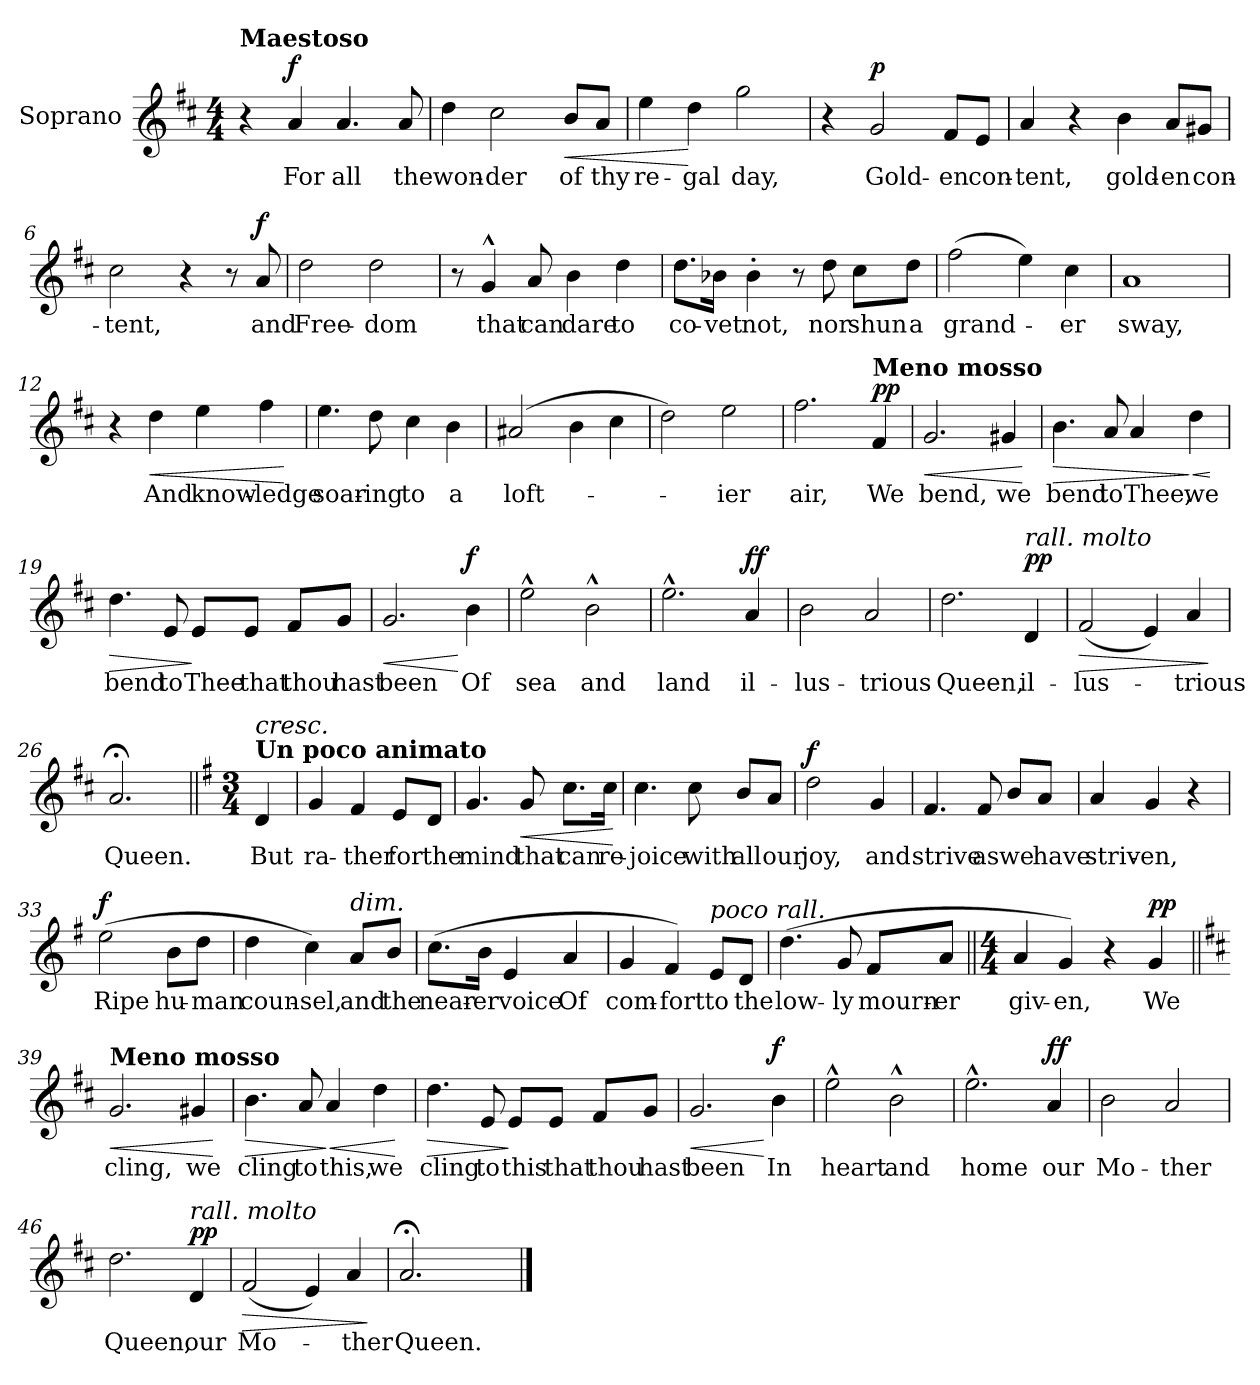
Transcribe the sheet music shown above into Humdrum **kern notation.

**kern	**text	**dynam
*part1	*part1	*part1
*staff1	*staff1	*staff1
*I"Soprano	*	*
*clefG2	*	*
*k[f#c#]	*	*
*M4/4	*	*
=1	=1	=1
!LO:TX:a:B:t=Maestoso	!	!
4r	.	.
!	!LO:LY:b	!LO:DY:a
4a/	For	f
!	!LO:LY:b	!
4.a/	all	.
!	!LO:LY:b	!
8a/	the	.
=2	=2	=2
!	!LO:LY:b	!
4dd\	won-	.
!	!LO:LY:b	!
2cc#\	-der	.
!	!LO:LY:b	!LO:HP:b
8b/L	of	<
!	!LO:LY:b	!
8a/J	thy	.
=3	=3	=3
!	!LO:LY:b	!
4ee\	re-	.
!	!LO:LY:b	!
4dd\	-gal	[
!	!LO:LY:b	!
2gg\	day,	.
=4	=4	=4
4r	.	.
!	!LO:LY:b	!LO:DY:a
2g/	Gold-	p
!	!LO:LY:b	!
8f#/L	-en	.
!	!LO:LY:b	!
8e/J	con-	.
!!LO:LB:g=z
=5	=5	=5
!	!LO:LY:b	!
4a/	-tent,	.
4r	.	.
!	!LO:LY:b	!
4b\	gold-	.
!	!LO:LY:b	!
8a/L	-en	.
!	!LO:LY:b	!
8g#X/J	con-	.
=6	=6	=6
!	!LO:LY:b	!
2cc#\	-tent,	.
4r	.	.
8r	.	.
!	!LO:LY:b	!LO:DY:a
8a/	and	f
=7	=7	=7
!	!LO:LY:b	!
2dd\	Free-	.
!	!LO:LY:b	!
2dd\	-dom	.
=8	=8	=8
8r	.	.
!	!LO:LY:b	!
4g^^/	that	.
!	!LO:LY:b	!
8a/	can	.
!	!LO:LY:b	!
4b\	dare	.
!	!LO:LY:b	!
4dd\	to	.
!!LO:LB:g=z
=9	=9	=9
!	!LO:LY:b	!
8.dd\L	co-	.
!	!LO:LY:b	!
16b-X\Jk	-vet	.
!	!LO:LY:b	!
4b-'\	not,	.
8r	.	.
!	!LO:LY:b	!
8dd\	nor	.
!	!LO:LY:b	!
8cc#\L	shun	.
!	!LO:LY:b	!
8dd\J	a	.
=10	=10	=10
!	!LO:LY:b	!
(>2ff#\	grand-	.
4ee\)	.	.
!	!LO:LY:b	!
4cc#\	-er	.
=11	=11	=11
!	!LO:LY:b	!
1a	sway,	.
=12	=12	=12
4r	.	.
!	!LO:LY:b	!LO:HP:b
4dd\	And	<
!	!LO:LY:b	!
4ee\	know-	.
!	!LO:LY:b	!
4ff#\	-ledge	.
.	.	[
!!LO:LB:g=z
=13	=13	=13
!	!LO:LY:b	!
4.ee\	soar-	.
!	!LO:LY:b	!
8dd\	-ing	.
!	!LO:LY:b	!
4cc#\	to	.
!	!LO:LY:b	!
4b\	a	.
=14	=14	=14
!	!LO:LY:b	!
(>2a#X/	loft-	.
4b\	.	.
4cc#\	.	.
=15	=15	=15
2dd\)	.	.
!	!LO:LY:b	!
2ee\	-ier	.
=16	=16	=16
!	!LO:LY:b	!
2.ff#\	air,	.
!LO:TX:a:B:t=Meno mosso	!	!
!	!LO:LY:b	!LO:DY:a
4f#/	We	pp
=17	=17	=17
!	!LO:LY:b	!LO:HP:b
2.g/	bend,	<
!	!LO:LY:b	!
4g#X/	we	.
.	.	[
!!LO:LB:g=z
=18	=18	=18
!	!LO:LY:b	!LO:HP:b
4.b\	bend	>
!	!LO:LY:b	!
8a/	to	.
!	!LO:LY:b	!
4a/	Thee,	.
!	!LO:LY:b	!LO:HP:n=1:b
4dd\	we	] <
.	.	[
=19	=19	=19
!	!LO:LY:b	!LO:HP:b
4.dd\	bend	>
!	!LO:LY:b	!
8e/	to	.
!	!LO:LY:b	!
8e/L	Thee	]
!	!LO:LY:b	!
8e/J	that	.
!	!LO:LY:b	!
8f#/L	thou	.
!	!LO:LY:b	!
8g/J	hast	.
=20	=20	=20
!	!LO:LY:b	!LO:HP:b
2.g/	been	<
!	!LO:LY:b	!LO:DY:n=1:a
4b\	Of	[ f
=21	=21	=21
!	!LO:LY:b	!
2ee^^\	sea	.
!	!LO:LY:b	!
2b^^\	and	.
=22	=22	=22
!	!LO:LY:b	!
2.ee^^\	land	.
!	!LO:LY:b	!LO:DY:a
4a/	il-	ff
!!LO:LB:g=z
=23	=23	=23
!	!LO:LY:b	!
2b\	-lus-	.
!	!LO:LY:b	!
2a/	-trious	.
=24	=24	=24
!	!LO:LY:b	!
2.dd\	Queen,	.
!LO:TX:a:i:t=rall. molto	!	!
!	!LO:LY:b	!LO:DY:a
4d/	il-	pp
=25	=25	=25
!	!LO:LY:b	!LO:HP:b
(<2f#/	-lus-	>
4e/)	.	.
!	!LO:LY:b	!
4a/	-trious	.
.	.	]
=26	=26	=26
!	!LO:LY:b	!
2.a;</	Queen.	.
=26X1||	=26X1||	=26X1||
*k[f#]	*	*
*M3/4	*	*
!LO:TX:a:B:t=Un poco animato	!	!
!LO:TX:a:i:t=cresc.	!	!
!	!LO:LY:b	!
4d/	But	.
=27	=27	=27
!	!LO:LY:b	!
4g/	ra-	.
!	!LO:LY:b	!
4f#/	-ther	.
!	!LO:LY:b	!
8e/L	for	.
!	!LO:LY:b	!
8d/J	the	.
=28	=28	=28
!	!LO:LY:b	!
4.g/	mind	.
!	!LO:LY:b	!LO:HP:b
8g/	that	<
!	!LO:LY:b	!
8.cc\L	can	.
!	!LO:LY:b	!
16cc\Jk	re-	.
.	.	[
!!LO:LB:g=z
=29	=29	=29
!	!LO:LY:b	!
4.cc\	-joice	.
!	!LO:LY:b	!
8cc\	with	.
!	!LO:LY:b	!
8b/L	all	.
!	!LO:LY:b	!
8a/J	our	.
=30	=30	=30
!	!LO:LY:b	!LO:DY:a
2dd\	joy,	f
!	!LO:LY:b	!
4g/	and	.
=31	=31	=31
!	!LO:LY:b	!
4.f#/	strive	.
!	!LO:LY:b	!
8f#/	as	.
!	!LO:LY:b	!
8b/L	we	.
!	!LO:LY:b	!
8a/J	have	.
=32	=32	=32
!	!LO:LY:b	!
4a/	striv-	.
!	!LO:LY:b	!
4g/	-en,	.
4r	.	.
=33	=33	=33
!	!LO:LY:b	!LO:DY:a
(>2ee\	Ripe	f
!	!LO:LY:b	!
8b\L	hu-	.
!	!LO:LY:b	!
8dd\J	-man	.
!!LO:LB:g=z
=34	=34	=34
!	!LO:LY:b	!
4dd\	coun-	.
!	!LO:LY:b	!
4cc\)	-sel,	.
!LO:TX:a:i:t=dim.	!	!
!	!LO:LY:b	!
8a/L	and	.
!	!LO:LY:b	!
8b/J	the	.
=35	=35	=35
!	!LO:LY:b	!
(>8.cc\L	near-	.
!	!LO:LY:b	!
16b\Jk	-er	.
!	!LO:LY:b	!
4e/	voice	.
!	!LO:LY:b	!
4a/	Of	.
=36	=36	=36
!	!LO:LY:b	!
4g/	com-	.
!	!LO:LY:b	!
4f#/)	-fort	.
!LO:TX:a:i:t=poco rall.	!	!
!	!LO:LY:b	!
8e/L	to	.
!	!LO:LY:b	!
8d/J	the	.
=37	=37	=37
!	!LO:LY:b	!
(>4.dd\	low-	.
!	!LO:LY:b	!
8g/	-ly	.
!	!LO:LY:b	!
8f#/L	mourn-	.
!	!LO:LY:b	!
8a/J	-er	.
!!LO:LB:g=z
=38||	=38||	=38||
*M4/4	*	*
!	!LO:LY:b	!
4a/	giv-	.
!	!LO:LY:b	!
4g/)	-en,	.
4r	.	.
!	!LO:LY:b	!LO:DY:a
4g/	We	pp
=39||	=39||	=39||
*k[f#c#]	*	*
!LO:TX:a:B:t=Meno mosso	!	!
!	!LO:LY:b	!LO:HP:b
2.g/	cling,	<
!	!LO:LY:b	!
4g#X/	we	.
.	.	[
=40	=40	=40
!	!LO:LY:b	!LO:HP:b
4.b\	cling	>
!	!LO:LY:b	!
8a/	to	.
!	!LO:LY:b	!LO:HP:n=1:b
4a/	this,	] <
!	!LO:LY:b	!
4dd\	we	.
.	.	[
=41	=41	=41
!	!LO:LY:b	!LO:HP:b
4.dd\	cling	>
!	!LO:LY:b	!
8e/	to	.
!	!LO:LY:b	!
8e/L	this	]
!	!LO:LY:b	!
8e/J	that	.
!	!LO:LY:b	!
8f#/L	thou	.
!	!LO:LY:b	!
8g/J	hast	.
!!LO:PB:g=z
=42	=42	=42
!	!LO:LY:b	!LO:HP:b
2.g/	been	<
!	!LO:LY:b	!LO:DY:n=1:a
4b\	In	[ f
=43	=43	=43
!	!LO:LY:b	!
2ee^^\	heart	.
!	!LO:LY:b	!
2b^^\	and	.
=44	=44	=44
!	!LO:LY:b	!
2.ee^^\	home	.
!	!LO:LY:b	!LO:DY:a
4a/	our	ff
=45	=45	=45
!	!LO:LY:b	!
2b\	Mo-	.
!	!LO:LY:b	!
2a/	-ther	.
=46	=46	=46
!	!LO:LY:b	!
2.dd\	Queen,	.
!LO:TX:a:i:t=rall. molto	!	!
!	!LO:LY:b	!LO:DY:a
4d/	our	pp
=47	=47	=47
!	!LO:LY:b	!LO:HP:b
(<2f#/	Mo-	>
4e/)	.	.
!	!LO:LY:b	!
4a/	-ther	.
.	.	]
=48	=48	=48
!	!LO:LY:b	!
2.a;</	Queen.	.
4ryy	.	.
==	==	==
*-	*-	*-
